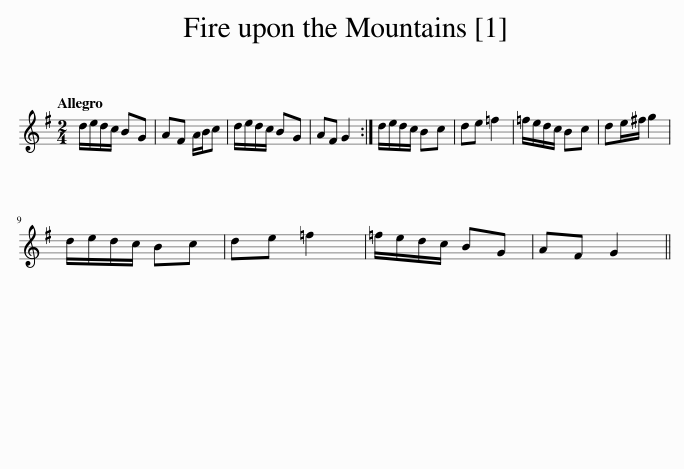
X:1
L:1/8
Q:1/4=120
M:2/4
I:linebreak $
K:G
V:1 treble
V:1
 d/e/d/c/ BG | AF A/B/c | d/e/d/c/ BG | AF G2 :| d/e/d/c/ Bc | %5
 de =f2 | =f/e/d/c/ Bc | de/^f/ g2 |$ d/e/d/c/ Bc | de =f2 | %10
 =f/e/d/c/ BG | AF G2 || %12
